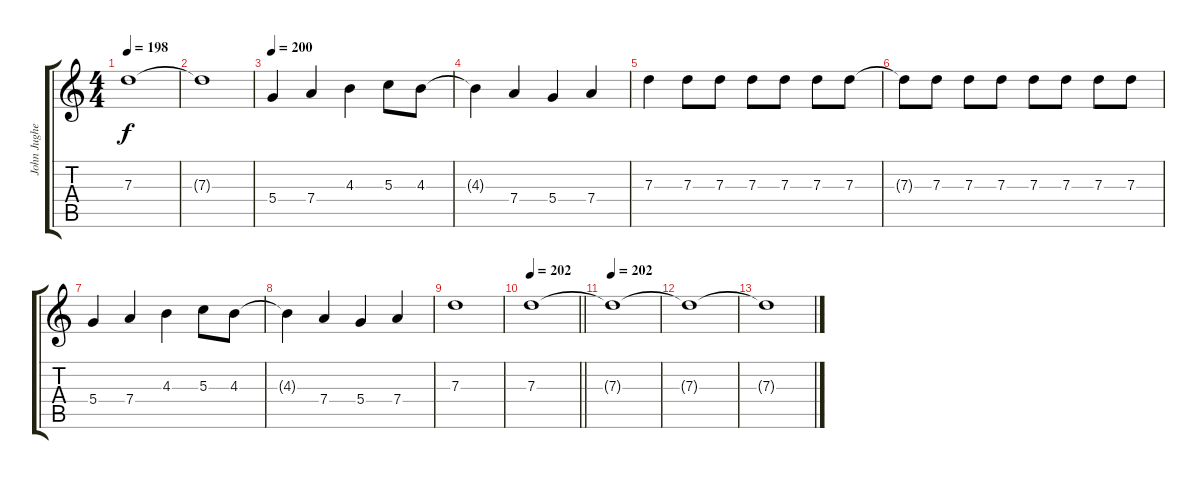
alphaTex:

\track ("John Jughead" "John Jughe") {instrument distortionguitar}
\staff {score tabs}
\tuning (E4 B3 G3 D3 A2 E2) {hide}
\ts (4 4)
\tempo 198
\clef g2
\ks c
7.3.1{dy f} |
7.3{t}.1 |
\tempo 200
5.4.4 7.4.4 4.3.4 5.3.8 4.3.8 |
4.3{t}.4 7.4.4 5.4.4 7.4.4 |
7.3.4 7.3.8 7.3.8 7.3.8 7.3.8 7.3.8 7.3.8 |
7.3{t}.8 7.3.8 7.3.8 7.3.8 7.3.8 7.3.8 7.3.8 7.3.8 |
5.4.4 7.4.4 4.3.4 5.3.8 4.3.8 |
4.3{t}.4 7.4.4 5.4.4 7.4.4 |
7.3.1 |
\tempo 202
\barLineRight lightlight
7.3.1 |
\section ("" "")
\tempo 202
7.3{t}.1{volume 0} |
7.3{t}.1 |
7.3{t}.1
